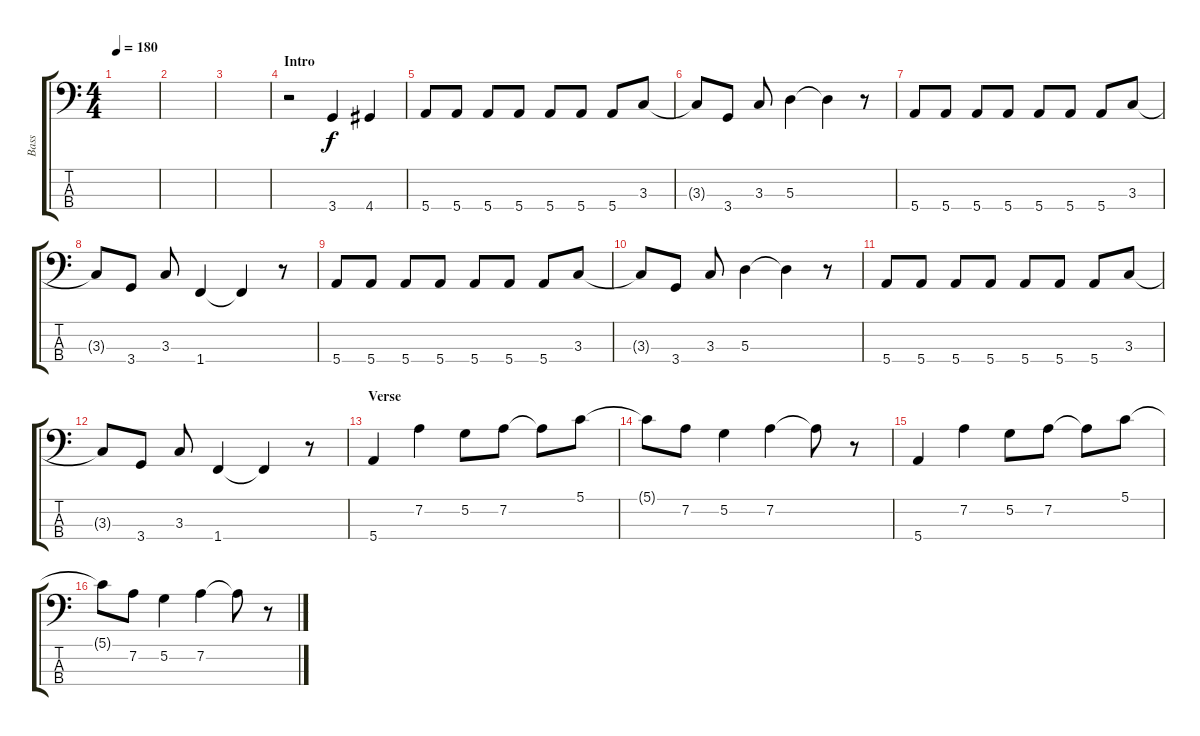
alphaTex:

\track ("Bass" "Bass") {instrument electricbassfinger}
\staff {score tabs}
\tuning (G2 D2 A1 E1) {hide}
\ts (4 4)
\tempo 180
\clef f4
\ks c
|
|
|
\section ("" "Intro")
r.2 3.4.4 4.4.4 |
5.4.8 5.4.8 5.4.8 5.4.8 5.4.8 5.4.8 5.4.8 3.3.8 |
3.3{t}.8 3.4.8 3.3.8 5.3.4 5.3{t}.4 r.8 |
5.4.8 5.4.8 5.4.8 5.4.8 5.4.8 5.4.8 5.4.8 3.3.8 |
3.3{t}.8 3.4.8 3.3.8 1.4.4 1.4{t}.4 r.8 |
5.4.8 5.4.8 5.4.8 5.4.8 5.4.8 5.4.8 5.4.8 3.3.8 |
3.3{t}.8 3.4.8 3.3.8 5.3.4 5.3{t}.4 r.8 |
5.4.8 5.4.8 5.4.8 5.4.8 5.4.8 5.4.8 5.4.8 3.3.8 |
3.3{t}.8 3.4.8 3.3.8 1.4.4 1.4{t}.4 r.8 |
\section ("" "Verse")
5.4.4 7.2.4 5.2.8 7.2.8 7.2{t}.8 5.1.8 |
5.1{t}.8 7.2.8 5.2.4 7.2.4 7.2{t}.8 r.8 |
5.4.4 7.2.4 5.2.8 7.2.8 7.2{t}.8 5.1.8 |
5.1{t}.8 7.2.8 5.2.4 7.2.4 7.2{t}.8 r.8
